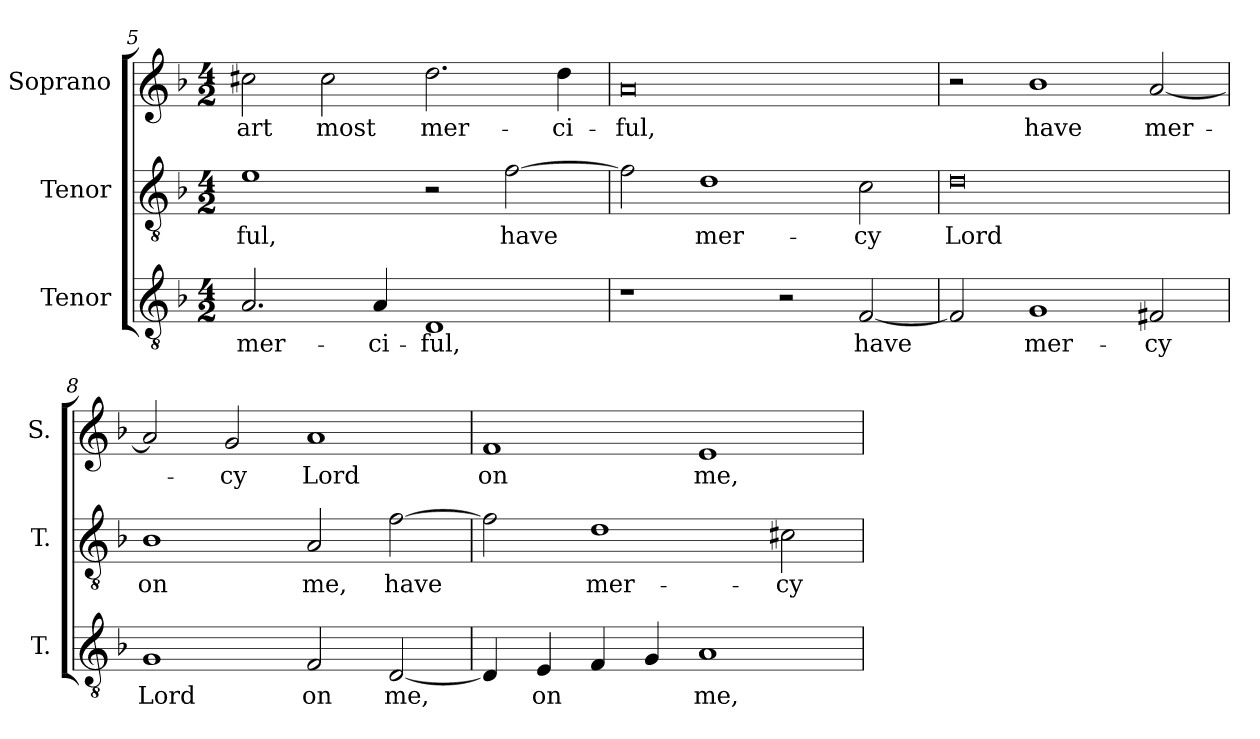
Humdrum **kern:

**kern	**text	**kern	**text	**kern	**text
*part3	*part3	*part2	*part2	*part1	*part1
*staff3	*staff3	*staff2	*staff2	*staff1	*staff1
*I"Tenor	*	*I"Tenor	*	*I"Soprano	*
*I'T.	*	*I'T.	*	*I'S.	*
!!LO:LB:g=z
*clefGv2	*	*clefGv2	*	*clefG2	*
*ITrd7c12	*	*ITrd7c12	*	*	*
*k[b-]	*	*k[b-]	*	*k[b-]	*
*F:	*	*F:	*	*F:	*
*M4/2	*	*M4/2	*	*M4/2	*
=5	=5	=5	=5	=5	=5
!	!LO:LY:b:color=#000000	!	!	!	!
!	!	!	!LO:LY:b:color=#000000	!	!
!	!	!	!	!	!LO:LY:b:color=#000000
2.AAi/	mer-	1Ei	-ful,	2cc#Xi\	art
!	!	!	!	!	!LO:LY:b:color=#000000
.	.	.	.	2cc#i\	most
!	!LO:LY:b:color=#000000	!	!	!	!
4AAi/	-ci-	.	.	.	.
!	!LO:LY:b:color=#000000	!	!	!	!
!	!	!	!	!	!LO:LY:b:color=#000000
1DDi	-ful,	2r	.	2.ddi\	mer-
!	!	!	!LO:LY:b:color=#000000	!	!
.	.	[2Fi\	have	.	.
!	!	!	!	!	!LO:LY:b:color=#000000
.	.	.	.	4ddi\	-ci-
=6	=6	=6	=6	=6	=6
!	!	!	!	!	!LO:LY:b:color=#000000
1r	.	2Fi\]	.	0ai	-ful,
!	!	!	!LO:LY:b:color=#000000	!	!
.	.	1Di	mer-	.	.
2r	.	.	.	.	.
!	!LO:LY:b:color=#000000	!	!	!	!
!	!	!	!LO:LY:b:color=#000000	!	!
[2FFi/	have	2Ci\	-cy	.	.
=7	=7	=7	=7	=7	=7
!	!	!	!LO:LY:b:color=#000000	!	!
2FFi/]	.	0Di	Lord	2r	.
!	!LO:LY:b:color=#000000	!	!	!	!
!	!	!	!	!	!LO:LY:b:color=#000000
1GGi	mer-	.	.	1b-i	have
!	!LO:LY:b:color=#000000	!	!	!	!
!	!	!	!	!	!LO:LY:b:color=#000000
2FF#Xi/	-cy	.	.	[2ai/	mer-
=8	=8	=8	=8	=8	=8
!	!LO:LY:b:color=#000000	!	!	!	!
!	!	!	!LO:LY:b:color=#000000	!	!
1GGi	Lord	1BB-i	on	2ai/]	.
!	!	!	!	!	!LO:LY:b:color=#000000
.	.	.	.	2gi/	-cy
!	!LO:LY:b:color=#000000	!	!	!	!
!	!	!	!LO:LY:b:color=#000000	!	!
!	!	!	!	!	!LO:LY:b:color=#000000
2FFi/	on	2AAi/	me,	1ai	Lord
!	!LO:LY:b:color=#000000	!	!	!	!
!	!	!	!LO:LY:b:color=#000000	!	!
[2DDi/	me,	[2Fi\	have	.	.
=9	=9	=9	=9	=9	=9
!	!	!	!	!	!LO:LY:b:color=#000000
4DDi/]	.	2Fi\]	.	1fi	on
!	!LO:LY:b:color=#000000	!	!	!	!
4EEi/	on	.	.	.	.
!	!	!	!LO:LY:b:color=#000000	!	!
4FFi/	.	1Di	mer-	.	.
4GGi/	.	.	.	.	.
!	!LO:LY:b:color=#000000	!	!	!	!
!	!	!	!	!	!LO:LY:b:color=#000000
1AAi	me,	.	.	1ei	me,
!	!	!	!LO:LY:b:color=#000000	!	!
.	.	2C#Xi\	-cy	.	.
=	=	=	=	=	=
*-	*-	*-	*-	*-	*-
